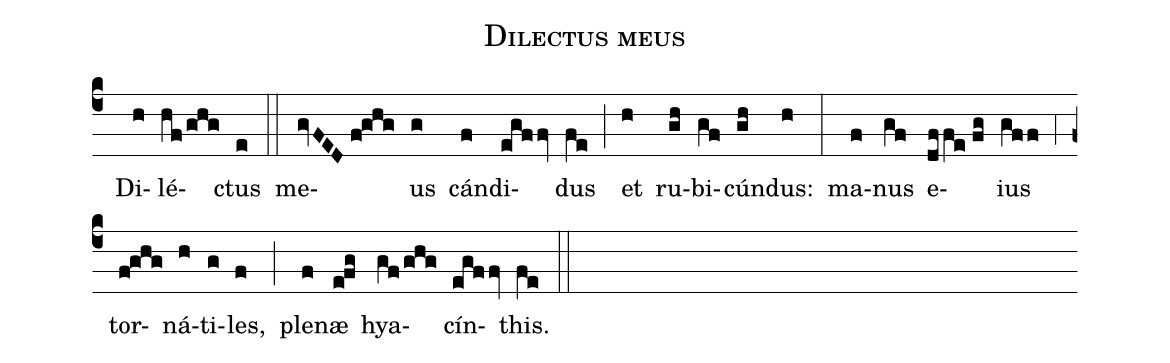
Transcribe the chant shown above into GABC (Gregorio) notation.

name:Dilectus meus;
mode:IV;
office-part:Communiones;
%%
(c4) () Di(h)lé(hf/ghg)ctus(e) (::) me(gvFED//f!ghg)us(g) cán(f)di(egffv)dus(fe) (;) et(h) ru(gh)bi(gf)cún(gh)dus:(h) (:) ma(f)nus(gf) e(dffe//fg)ius(gff) (,4) tor(f!ghg)ná(h)ti(g)les,(f) (;) ple(f)næ(e!fg) hya(gf/ghg)cín(egffv)this.(fe) (::)
